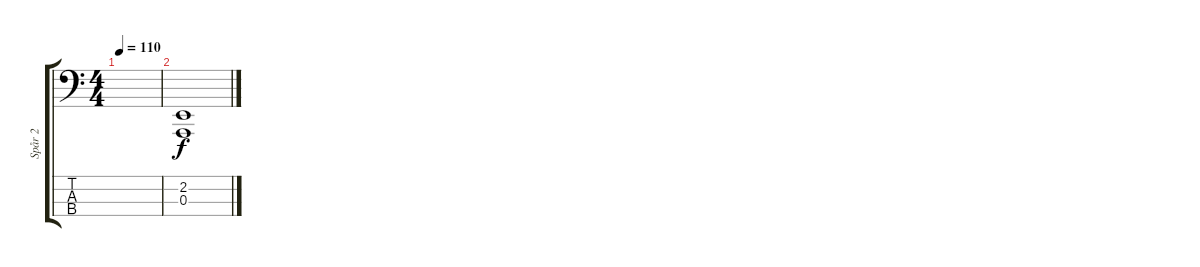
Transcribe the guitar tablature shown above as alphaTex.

\track ("Spår 2" "Spår 2") {instrument cello}
\staff {score tabs}
\tuning (G2 D2 A1 E1) {hide}
\ts (4 4)
\tempo 110
\clef f4
\ks c
|
(2.2 0.3).1
